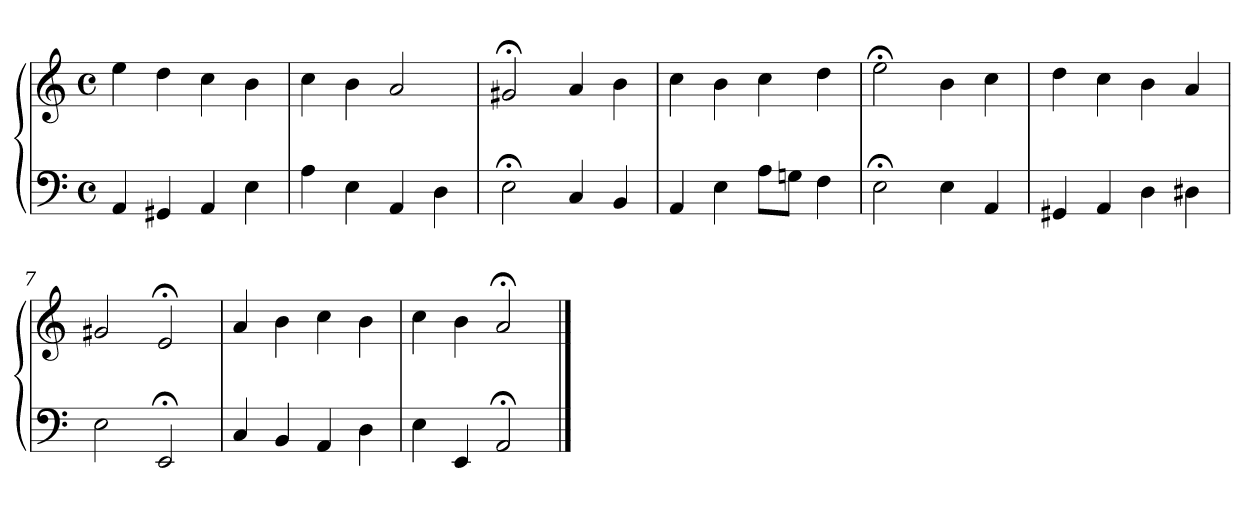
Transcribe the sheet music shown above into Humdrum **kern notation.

**kern	**kern
*part1	*part1
*staff2	*staff1
*clefF4	*clefG2
*M4/4	*M4/4
*met(c)	*met(c)
=1	=1
4AA	4ee
4GG#X	4dd
4AA	4cc
4E	4b
=2	=2
4A	4cc
4E	4b
4AA	2a
4D	.
=3	=3
2E;<	2g#X;<
4C	4a
4BB	4b
=4	=4
4AA	4cc
4E	4b
8AL	4cc
8GnJ	.
4F	4dd
=5	=5
2E;<	2ee;<
4E	4b
4AA	4cc
=6	=6
4GG#X	4dd
4AA	4cc
4D	4b
4D#X	4a
=7	=7
2E	2g#X
2EE;<	2e;<
!!LO:LB:g=z
=8	=8
4C	4a
4BB	4b
4AA	4cc
4D	4b
=9	=9
4E	4cc
4EE	4b
2AA;<	2a;<
==	==
*-	*-
